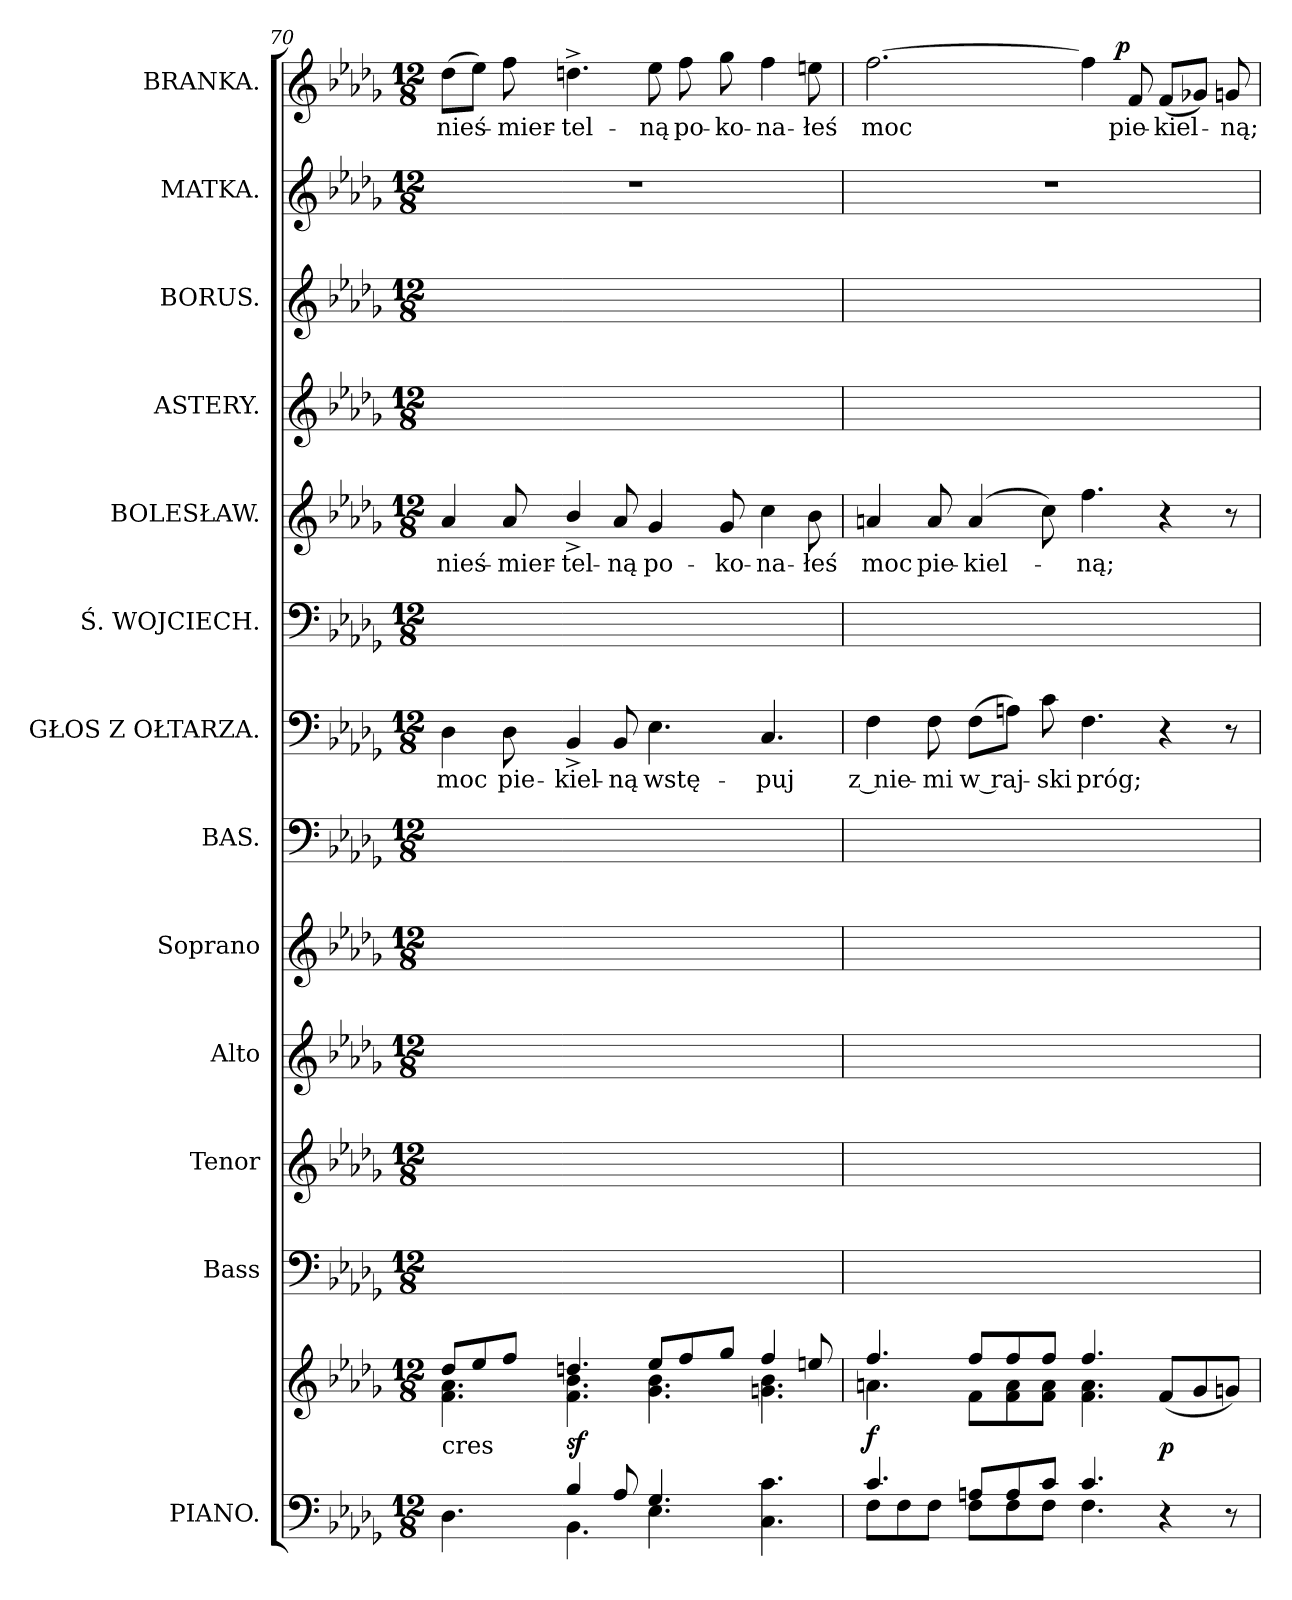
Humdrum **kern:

**kern	**kern	**dynam	**kern	**kern	**kern	**kern	**kern	**kern	**text	**kern	**kern	**text	**kern	**kern	**kern	**kern	**text	**dynam
*part13	*part13	*part13	*part12	*part11	*part10	*part9	*part8	*part7	*part7	*part6	*part5	*part5	*part4	*part3	*part2	*part1	*part1	*part1
*staff14	*staff13	*staff13/14	*staff12	*staff11	*staff10	*staff9	*staff8	*staff7	*staff7	*staff6	*staff5	*staff5	*staff4	*staff3	*staff2	*staff1	*staff1	*staff1
*I"PIANO.	*	*	*I"Bass	*I"Tenor	*I"Alto	*I"Soprano	*I"BAS.	*I"GŁOS Z OŁTARZA.	*	*I"Ś. WOJCIECH.	*I"BOLESŁAW.	*	*I"ASTERY.	*I"BORUS.	*I"MATKA.	*I"BRANKA.	*	*
*I'Pno	*	*	*I'B	*I'T	*I'A	*I'S	*I'Bas.	*I'Gł	*	*I'Ś. W.	*I'Bol	*	*I'As	*I'Bo	*I'M	*I'Br	*	*
*clefF4	*clefG2	*	*clefF4	*clefG2	*clefG2	*clefG2	*clefF4	*clefF4	*	*clefF4	*clefG2	*	*clefG2	*clefG2	*clefG2	*clefG2	*	*
*	*	*	*	*ITrd8c12	*	*	*	*	*	*	*ITrd8c12	*	*	*ITrd8c12	*	*	*	*
*k[b-e-a-d-g-]	*k[b-e-a-d-g-]	*	*k[b-e-a-d-g-]	*k[b-e-a-d-g-]	*k[b-e-a-d-g-]	*k[b-e-a-d-g-]	*k[b-e-a-d-g-]	*k[b-e-a-d-g-]	*	*k[b-e-a-d-g-]	*k[b-e-a-d-g-]	*	*k[b-e-a-d-g-]	*k[b-e-a-d-g-]	*k[b-e-a-d-g-]	*k[b-e-a-d-g-]	*	*
*M12/8	*M12/8	*	*M12/8	*M12/8	*M12/8	*M12/8	*M12/8	*M12/8	*	*M12/8	*M12/8	*	*M12/8	*M12/8	*M12/8	*M12/8	*	*
=70	=70	=70	=70	=70	=70	=70	=70	=70	=70	=70	=70	=70	=70	=70	=70	=70	=70	=70
*^	*^	*	*	*	*	*	*	*	*	*	*	*	*	*	*	*	*	*
!	!	!LO:TX:c:t=cres	!	!	!	!	!	!	!	!	!	!	!	!	!	!	!	!	!	!
4.ryy	4.D-\	8dd-/L	4.f\ 4.a-\	.	1.ryy	1.ryy	1.ryy	1.ryy	1.ryy	4D-\	moc	1.ryy	4A-/	nieś-	1.ryy	1.ryy	1.r	(8dd-\L	nieś-	.
.	.	8ee-/	.	.	.	.	.	.	.	.	.	.	.	.	.	.	.	8ee-\J)	.	.
.	.	8ff/J	.	.	.	.	.	.	.	8D-\	pie-	.	8A-/	-mier-	.	.	.	8ff\	-mier-	.
4B-/	4.BB-\	4.ddn/	4.f\ 4.b-\	sf	.	.	.	.	.	4BB-^>/	-kiel-	.	4B-^>/	-tel-	.	.	.	4.ddn^\	-tel-	.
8A-/	.	.	.	.	.	.	.	.	.	8BB-/	-ną	.	8A-/	-ną	.	.	.	.	.	.
4.G-/	4.E-\	8ee-/L	4.g-\ 4.b-\	.	.	.	.	.	.	4.E-\	wstę-	.	4G-/	po-	.	.	.	8ee-\	-ną	.
.	.	8ff/	.	.	.	.	.	.	.	.	.	.	.	.	.	.	.	8ff\	po-	.
.	.	8gg-/J	.	.	.	.	.	.	.	.	.	.	8G-/	-ko-	.	.	.	8gg-\	-ko-	.
4.ryy	4.C\ 4.c\	4ff/	4.gn\ 4.b-\	.	.	.	.	.	.	4.C/	-puj	.	4c\	-na-	.	.	.	4ff\	-na-	.
.	.	8een/	.	.	.	.	.	.	.	.	.	.	8B-\	-łeś	.	.	.	8een\	-łeś	.
=71	=71	=71	=71	=71	=71	=71	=71	=71	=71	=71	=71	=71	=71	=71	=71	=71	=71	=71	=71	=71
4.c/	8F\L	4.ff/	4.an\	f	1.ryy	1.ryy	1.ryy	1.ryy	1.ryy	4F\	z nie-	1.ryy	4An/	moc	1.ryy	1.ryy	1.r	[2.ff\	moc	.
.	8F\	.	.	.	.	.	.	.	.	.	.	.	.	.	.	.	.	.	.	.
.	8F\J	.	.	.	.	.	.	.	.	8F\	-mi	.	8A/	pie-	.	.	.	.	.	.
8An/L	8F\L	8ff/L	8f\L	.	.	.	.	.	.	(8F\L	w raj-	.	(4A/	-kiel-	.	.	.	.	.	.
8A/	8F\	8ff/	8f\ 8a\	.	.	.	.	.	.	8An\J)	.	.	.	.	.	.	.	.	.	.
8c/J	8F\J	8ff/J	8f\ 8a\J	.	.	.	.	.	.	8c\	-ski	.	8c\)	.	.	.	.	.	.	.
4.c/	4.F\	4.ff/	4.f\ 4.a\	.	.	.	.	.	.	4.F\	próg;	.	4.f\	-ną;	.	.	.	4ff\]	.	.
!	!	!	!	!	!	!	!	!	!	!	!	!	!	!	!	!	!	!	!	!LO:DY:a:rj
.	.	.	.	.	.	.	.	.	.	.	.	.	.	.	.	.	.	8f/	pie-	p
4r	4.ryy	(8f/L	4.ryy	p	.	.	.	.	.	4r	.	.	4r	.	.	.	.	(8f/L	-kiel-	.
.	.	8g-/	.	.	.	.	.	.	.	.	.	.	.	.	.	.	.	8g-X/J)	.	.
8r	.	8gn/J)	.	.	.	.	.	.	.	8r	.	.	8r	.	.	.	.	8gn/	-ną;	.
*v	*v	*	*	*	*	*	*	*	*	*	*	*	*	*	*	*	*	*	*	*
*	*v	*v	*	*	*	*	*	*	*	*	*	*	*	*	*	*	*	*	*
=	=	=	=	=	=	=	=	=	=	=	=	=	=	=	=	=	=	=
*-	*-	*-	*-	*-	*-	*-	*-	*-	*-	*-	*-	*-	*-	*-	*-	*-	*-	*-
